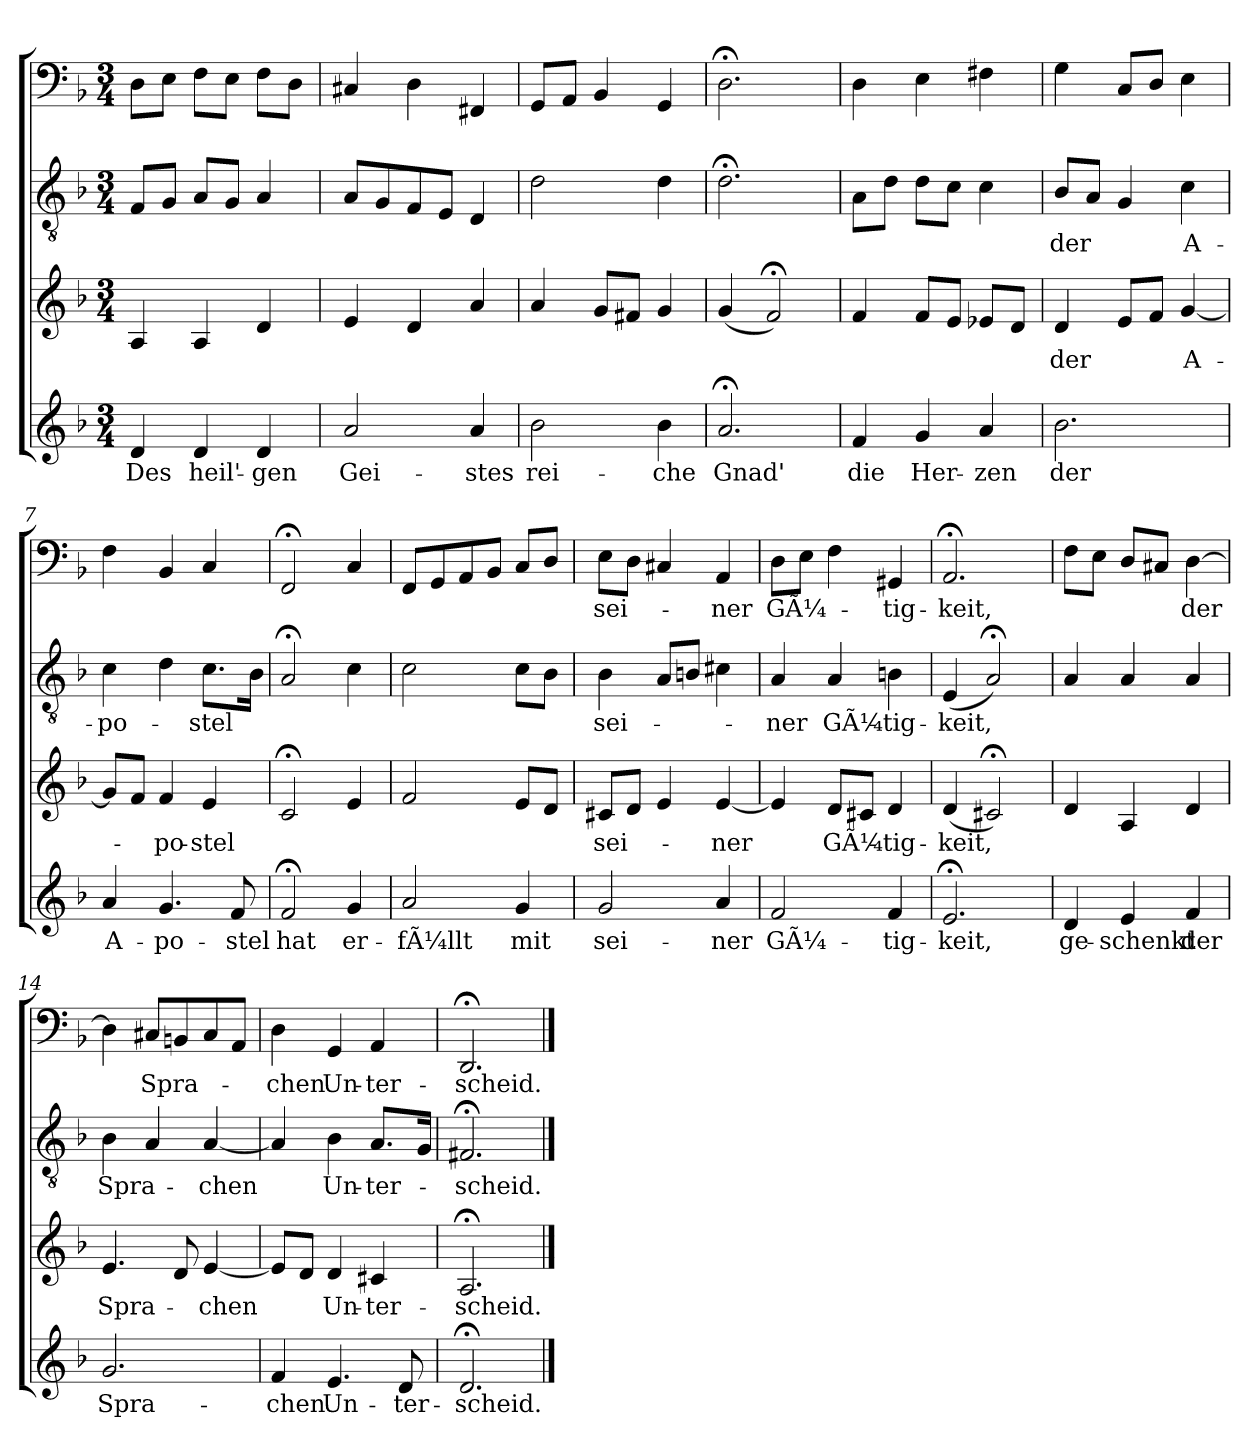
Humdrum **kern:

**kern	**text	**kern	**text	**kern	**text	**kern	**text
*part4	*part4	*part3	*part3	*part2	*part2	*part1	*part1
*staff4	*staff4	*staff3	*staff3	*staff2	*staff2	*staff1	*staff1
*clefG2	*	*clefG2	*	*clefGv2	*	*clefF4	*
*k[b-]	*	*k[b-]	*	*k[b-]	*	*k[b-]	*
*d:	*	*d:	*	*d:	*	*d:	*
*M3/4	*	*M3/4	*	*M3/4	*	*M3/4	*
=1	=1	=1	=1	=1	=1	=1	=1
4d	Des	4A	.	8FL	.	8DL	.
.	.	.	.	8GJ	.	8EJ	.
4d	heil'-	4A	.	8AL	.	8FL	.
.	.	.	.	8GJ	.	8EJ	.
4d	-gen	4d	.	4A	.	8FL	.
.	.	.	.	.	.	8DJ	.
=2	=2	=2	=2	=2	=2	=2	=2
2a	Gei-	4e	.	8AL	.	4C#X	.
.	.	.	.	8G	.	.	.
.	.	4d	.	8F	.	4D	.
.	.	.	.	8EJ	.	.	.
4a	-stes	4a	.	4D	.	4FF#X	.
=3	=3	=3	=3	=3	=3	=3	=3
2b-	rei-	4a	.	2d	.	8GGL	.
.	.	.	.	.	.	8AAJ	.
.	.	8gL	.	.	.	4BB-	.
.	.	8f#XJ	.	.	.	.	.
4b-	-che	4g	.	4d	.	4GG	.
=4	=4	=4	=4	=4	=4	=4	=4
2.a;<	Gnad'	(4g	.	2.d;<	.	2.D;<	.
.	.	2f;<)	.	.	.	.	.
=5	=5	=5	=5	=5	=5	=5	=5
4f	die	4f	.	8AL	.	4D	.
.	.	.	.	8dJ	.	.	.
4g	Her-	8fL	.	8dL	.	4E	.
.	.	8eJ	.	8cJ	.	.	.
4a	-zen	8e-XL	.	4c	.	4F#X	.
.	.	8dJ	.	.	.	.	.
=6	=6	=6	=6	=6	=6	=6	=6
2.b-	der	4d	der	8B-L	der	4G	.
.	.	.	.	8AJ	.	.	.
.	.	8eL	.	4G	.	8CL	.
.	.	8fJ	.	.	.	8DJ	.
.	.	[4g	A-	4c	A-	4E	.
=7	=7	=7	=7	=7	=7	=7	=7
4a	A-	8gL]	.	4c	-po-	4F	.
.	.	8fJ	.	.	.	.	.
4.g	-po-	4f	-po-	4d	.	4BB-	.
.	.	4e	-stel	8.cL	-stel	4C	.
8f	-stel	.	.	.	.	.	.
.	.	.	.	16B-Jk	.	.	.
=8	=8	=8	=8	=8	=8	=8	=8
2f;<	hat	2c;<	.	2A;<	.	2FF;<	.
4g	er-	4e	.	4c	.	4C	.
=9	=9	=9	=9	=9	=9	=9	=9
2a	-fÃ¼llt	2f	.	2c	.	8FFL	.
.	.	.	.	.	.	8GG	.
.	.	.	.	.	.	8AA	.
.	.	.	.	.	.	8BB-J	.
4g	mit	8eL	.	8cL	.	8CL	.
.	.	8dJ	.	8B-J	.	8DJ	.
=10	=10	=10	=10	=10	=10	=10	=10
2g	sei-	8c#XL	sei-	4B-	sei-	8EL	sei-
.	.	8dJ	.	.	.	8DJ	.
.	.	4e	.	8AL	.	4C#X	.
.	.	.	.	8BnJ	.	.	.
4a	-ner	[4e	-ner	4c#X	.	4AA	-ner
=11	=11	=11	=11	=11	=11	=11	=11
2f	GÃ¼-	4e]	.	4A	-ner	8DL	GÃ¼-
.	.	.	.	.	.	8EJ	.
.	.	8dL	GÃ¼-	4A	GÃ¼-	4F	.
.	.	8c#XJ	.	.	.	.	.
4f	-tig-	4d	-tig-	4Bn	-tig-	4GG#X	-tig-
=12	=12	=12	=12	=12	=12	=12	=12
2.e;<	-keit,	(4d	-keit,	(4E	-keit,	2.AA;<	-keit,
.	.	2c#X;<)	.	2A;<)	.	.	.
=13	=13	=13	=13	=13	=13	=13	=13
4d	ge-	4d	.	4A	.	8FL	.
.	.	.	.	.	.	8EJ	.
4e	-schenkt	4A	.	4A	.	8DL	.
.	.	.	.	.	.	8C#XJ	.
4f	der	4d	.	4A	.	[4D	der
=14	=14	=14	=14	=14	=14	=14	=14
2.g	Spra-	4.e	Spra-	4B-	Spra-	4D]	.
.	.	.	.	4A	.	8C#XL	Spra-
.	.	8d	.	.	.	8BBn	.
.	.	[4e	-chen	[4A	-chen	8C#	.
.	.	.	.	.	.	8AAJ	.
=15	=15	=15	=15	=15	=15	=15	=15
4f	-chen	8eL]	.	4A]	.	4D	-chen
.	.	8dJ	.	.	.	.	.
4.e	Un-	4d	Un-	4B-	Un-	4GG	Un-
.	.	4c#X	-ter-	8.AL	-ter-	4AA	-ter-
8d	-ter-	.	.	.	.	.	.
.	.	.	.	16GJk	.	.	.
=16	=16	=16	=16	=16	=16	=16	=16
2.d;<	-scheid.	2.A;<	-scheid.	2.F#X;<	-scheid.	2.DD;<	-scheid.
==	==	==	==	==	==	==	==
*-	*-	*-	*-	*-	*-	*-	*-
